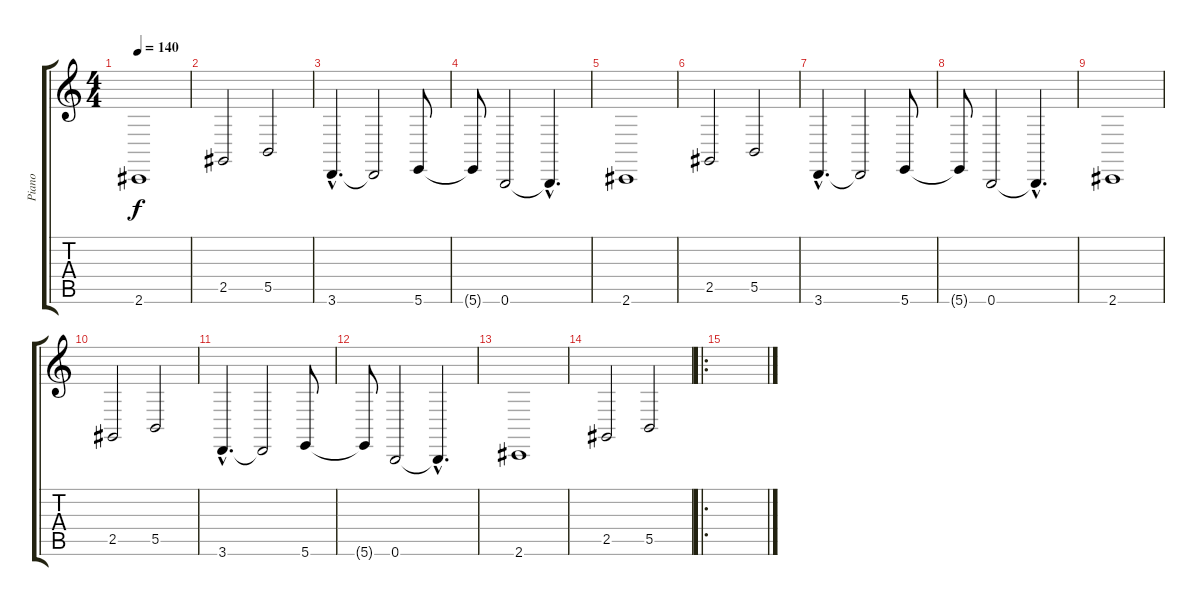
\track ("Piano" "Piano") {instrument acousticgrandpiano}
\staff {score tabs}
\tuning (Db4 Ab3 E3 B2 Gb2 B1) {hide}
\ts (4 4)
\tempo 140
\clef g2
\ks c
2.6.1{dy f} |
2.5.2 5.5.2 |
3.6{hac}.4{d} 3.6{t}.2 5.6.8 |
5.6{t}.8 0.6.2 0.6{hac t}.4{d} |
2.6.1 |
2.5.2 5.5.2 |
3.6{hac}.4{d} 3.6{t}.2 5.6.8 |
5.6{t}.8 0.6.2 0.6{hac t}.4{d} |
2.6.1 |
2.5.2 5.5.2 |
3.6{hac}.4{d} 3.6{t}.2 5.6.8 |
5.6{t}.8 0.6.2 0.6{hac t}.4{d} |
2.6.1 |
2.5.2 5.5.2 |
\ro
